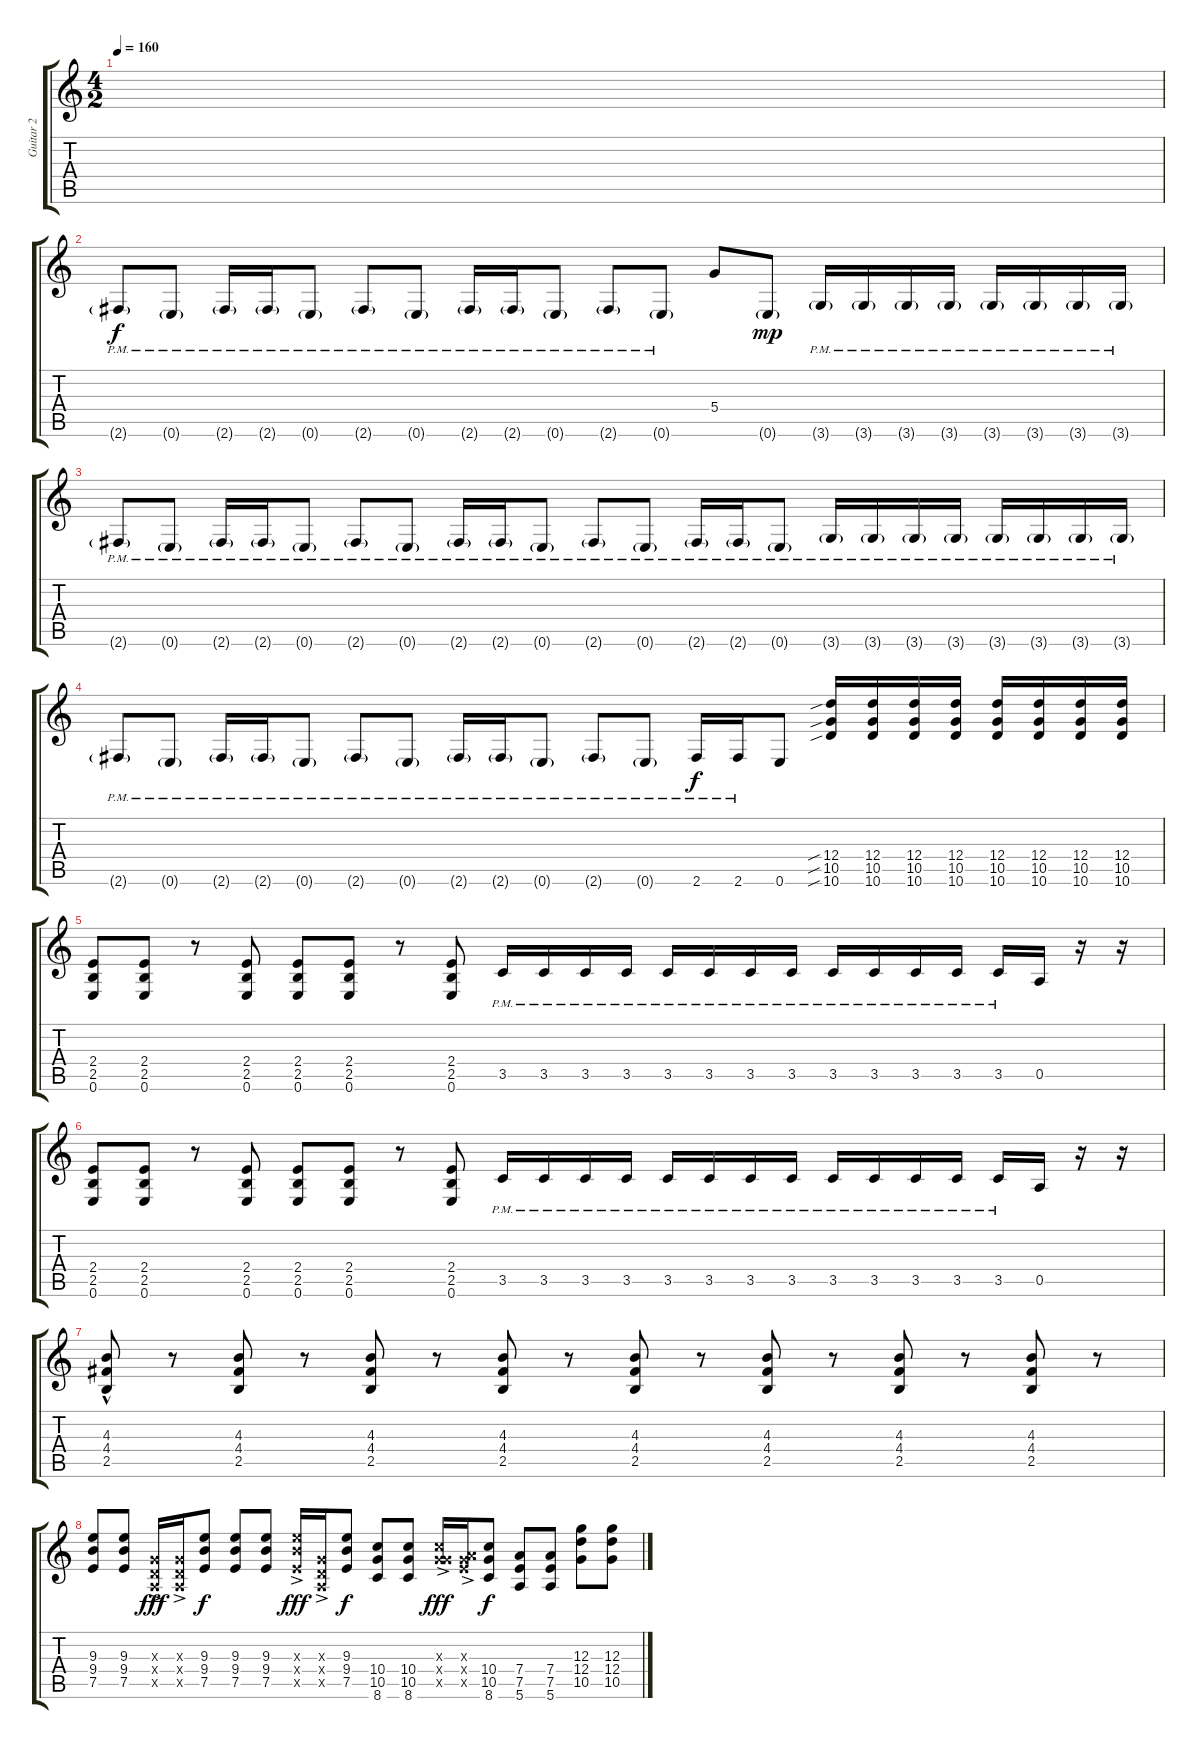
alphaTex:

\track ("Guitar 2" "Guitar 2") {instrument distortionguitar}
\staff {score tabs}
\tuning (E4 B3 G3 D3 A2 E2) {hide}
\ts (4 2)
\tempo 160
\clef g2
\ks c
|
2.6{g pm}.8 0.6{g pm}.8 2.6{g pm}.16 2.6{g pm}.16 0.6{g pm}.8 2.6{g pm}.8 0.6{g pm}.8 2.6{g pm}.16 2.6{g pm}.16 0.6{g pm}.8 2.6{g pm}.8 0.6{g pm}.8 5.4.8{dy f} 0.6{g}.8{dy mp} 3.6{g pm}.16 3.6{g pm}.16 3.6{g pm}.16 3.6{g pm}.16 3.6{g pm}.16 3.6{g pm}.16 3.6{g pm}.16 3.6{g pm}.16 |
2.6{g pm}.8 0.6{g pm}.8 2.6{g pm}.16 2.6{g pm}.16 0.6{g pm}.8 2.6{g pm}.8 0.6{g pm}.8 2.6{g pm}.16 2.6{g pm}.16 0.6{g pm}.8 2.6{g pm}.8 0.6{g pm}.8 2.6{g pm}.16 2.6{g pm}.16 0.6{g pm}.8 3.6{g pm}.16 3.6{g pm}.16 3.6{g pm}.16 3.6{g pm}.16 3.6{g pm}.16 3.6{g pm}.16 3.6{g pm}.16 3.6{g pm}.16 |
2.6{g pm}.8 0.6{g pm}.8 2.6{g pm}.16 2.6{g pm}.16 0.6{g pm}.8 2.6{g pm}.8 0.6{g pm}.8 2.6{g pm}.16 2.6{g pm}.16 0.6{g pm}.8 2.6{g pm}.8 0.6{g pm}.8 2.6{pm}.16{dy f} 2.6{pm}.16 0.6.8 (12.4{sib} 10.5{sib} 10.6{sib}).16 (12.4 10.5 10.6).16 (12.4 10.5 10.6).16 (12.4 10.5 10.6).16 (12.4 10.5 10.6).16 (12.4 10.5 10.6).16 (12.4 10.5 10.6).16 (12.4 10.5 10.6).16 |
(2.4 2.5 0.6).8 (2.4 2.5 0.6).8 r.8 (2.4 2.5 0.6).8 (2.4 2.5 0.6).8 (2.4 2.5 0.6).8 r.8 (2.4 2.5 0.6).8 3.5{pm}.16 3.5{pm}.16 3.5{pm}.16 3.5{pm}.16 3.5{pm}.16 3.5{pm}.16 3.5{pm}.16 3.5{pm}.16 3.5{pm}.16 3.5{pm}.16 3.5{pm}.16 3.5{pm}.16 3.5{pm}.16 0.5.16 r.16 r.16 |
(2.4 2.5 0.6).8 (2.4 2.5 0.6).8 r.8 (2.4 2.5 0.6).8 (2.4 2.5 0.6).8 (2.4 2.5 0.6).8 r.8 (2.4 2.5 0.6).8 3.5{pm}.16 3.5{pm}.16 3.5{pm}.16 3.5{pm}.16 3.5{pm}.16 3.5{pm}.16 3.5{pm}.16 3.5{pm}.16 3.5{pm}.16 3.5{pm}.16 3.5{pm}.16 3.5{pm}.16 3.5{pm}.16 0.5.16 r.16 r.16 |
(4.3{hac} 4.4{hac} 2.5).8 r.8 (4.3 4.4 2.5).8 r.8 (4.3 4.4 2.5).8 r.8 (4.3 4.4 2.5).8 r.8 (4.3 4.4 2.5).8 r.8 (4.3 4.4 2.5).8 r.8 (4.3 4.4 2.5).8 r.8 (4.3 4.4 2.5).8 r.8 |
(9.3 9.4 7.5).8 (9.3 9.4 7.5).8 (0.3{ac x} 0.4{ac x} 0.5{ac x}).16{dy fff} (0.3{ac x} 0.4{ac x} 0.5{ac x}).16 (9.3 9.4 7.5).8{dy f} (9.3 9.4 7.5).8 (9.3 9.4 7.5).8 (9.3{ac x} 9.4{ac x} 7.5{ac x}).16{dy fff} (0.3{ac x} 0.4{ac x} 0.5{ac x}).16 (9.3 9.4 7.5).8{dy f} (10.4 10.5 8.6).8 (10.4 10.5 8.6).8 (0.3{ac x} 10.4{ac x} 10.5{ac x}).16{dy fff} (0.3{ac x} 7.4{ac x} 7.5{ac x}).16 (10.4 10.5 8.6).8{dy f} (7.4 7.5 5.6).8 (7.4 7.5 5.6).8 (12.3 12.4 10.5).8 (12.3 12.4 10.5).8
